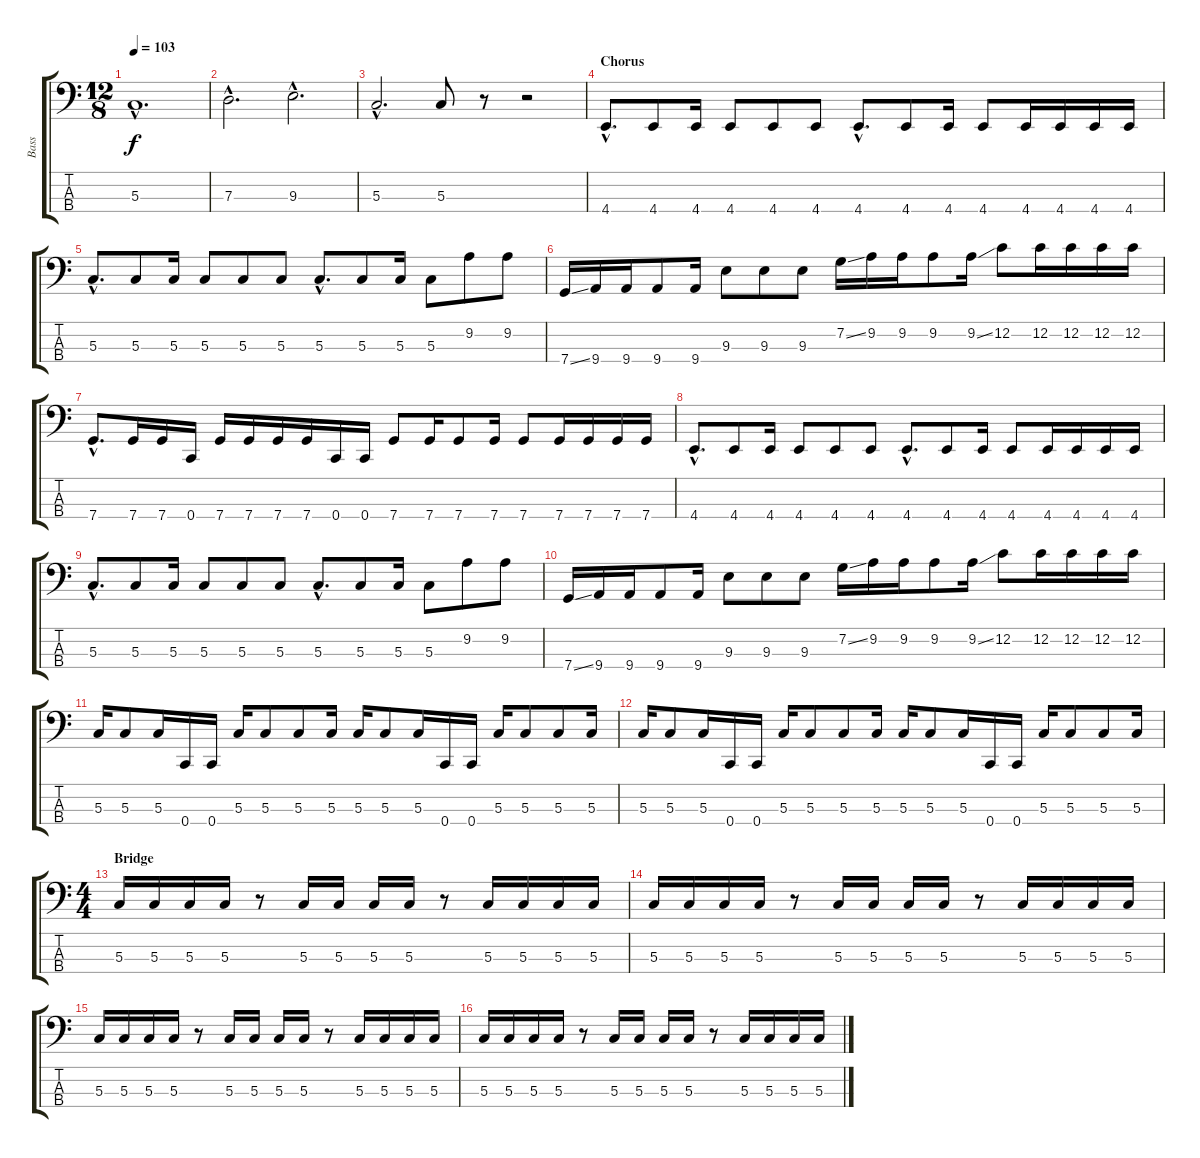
\track ("Bass" "Bass") {instrument electricbasspick}
\staff {score tabs}
\tuning (F2 C2 G1 C1) {hide}
\ts (12 8)
\tempo 103
\clef f4
\ks c
5.3{hac}.1{d dy f} |
7.3{hac}.2{d} 9.3{hac}.2{d} |
5.3{hac}.2{d} 5.3.8 r.8 r.2 |
\section ("" "Chorus")
4.4{hac}.8{d} 4.4.8 4.4.16 4.4.8 4.4.8 4.4.8 4.4{hac}.8{d} 4.4.8 4.4.16 4.4.8 4.4.16 4.4.16 4.4.16 4.4.16 |
5.3{hac}.8{d} 5.3.8 5.3.16 5.3.8 5.3.8 5.3.8 5.3{hac}.8{d} 5.3.8 5.3.16 5.3.8 9.2.8 9.2.8 |
7.4{ss}.16 9.4.16 9.4.16 9.4.8 9.4.16 9.3.8 9.3.8 9.3.8 7.2{ss}.16 9.2.16 9.2.16 9.2.8 9.2{ss}.16 12.2.8 12.2.16 12.2.16 12.2.16 12.2.16 |
7.4{hac}.8{d} 7.4.16 7.4.16 0.4.16 7.4.16 7.4.16 7.4.16 7.4.16 0.4.16 0.4.16 7.4.8 7.4.16 7.4.8 7.4.16 7.4.8 7.4.16 7.4.16 7.4.16 7.4.16 |
4.4{hac}.8{d} 4.4.8 4.4.16 4.4.8 4.4.8 4.4.8 4.4{hac}.8{d} 4.4.8 4.4.16 4.4.8 4.4.16 4.4.16 4.4.16 4.4.16 |
5.3{hac}.8{d} 5.3.8 5.3.16 5.3.8 5.3.8 5.3.8 5.3{hac}.8{d} 5.3.8 5.3.16 5.3.8 9.2.8 9.2.8 |
7.4{ss}.16 9.4.16 9.4.16 9.4.8 9.4.16 9.3.8 9.3.8 9.3.8 7.2{ss}.16 9.2.16 9.2.16 9.2.8 9.2{ss}.16 12.2.8 12.2.16 12.2.16 12.2.16 12.2.16 |
5.3.16 5.3.8 5.3.16 0.4.16 0.4.16 5.3.16 5.3.8 5.3.8 5.3.16 5.3.16 5.3.8 5.3.16 0.4.16 0.4.16 5.3.16 5.3.8 5.3.8 5.3.16 |
5.3.16 5.3.8 5.3.16 0.4.16 0.4.16 5.3.16 5.3.8 5.3.8 5.3.16 5.3.16 5.3.8 5.3.16 0.4.16 0.4.16 5.3.16 5.3.8 5.3.8 5.3.16 |
\ts (4 4)
\section ("" "Bridge")
5.3.16 5.3.16 5.3.16 5.3.16 r.8 5.3.16 5.3.16 5.3.16 5.3.16 r.8 5.3.16 5.3.16 5.3.16 5.3.16 |
5.3.16 5.3.16 5.3.16 5.3.16 r.8 5.3.16 5.3.16 5.3.16 5.3.16 r.8 5.3.16 5.3.16 5.3.16 5.3.16 |
5.3.16 5.3.16 5.3.16 5.3.16 r.8 5.3.16 5.3.16 5.3.16 5.3.16 r.8 5.3.16 5.3.16 5.3.16 5.3.16 |
5.3.16 5.3.16 5.3.16 5.3.16 r.8 5.3.16 5.3.16 5.3.16 5.3.16 r.8 5.3.16 5.3.16 5.3.16 5.3.16
